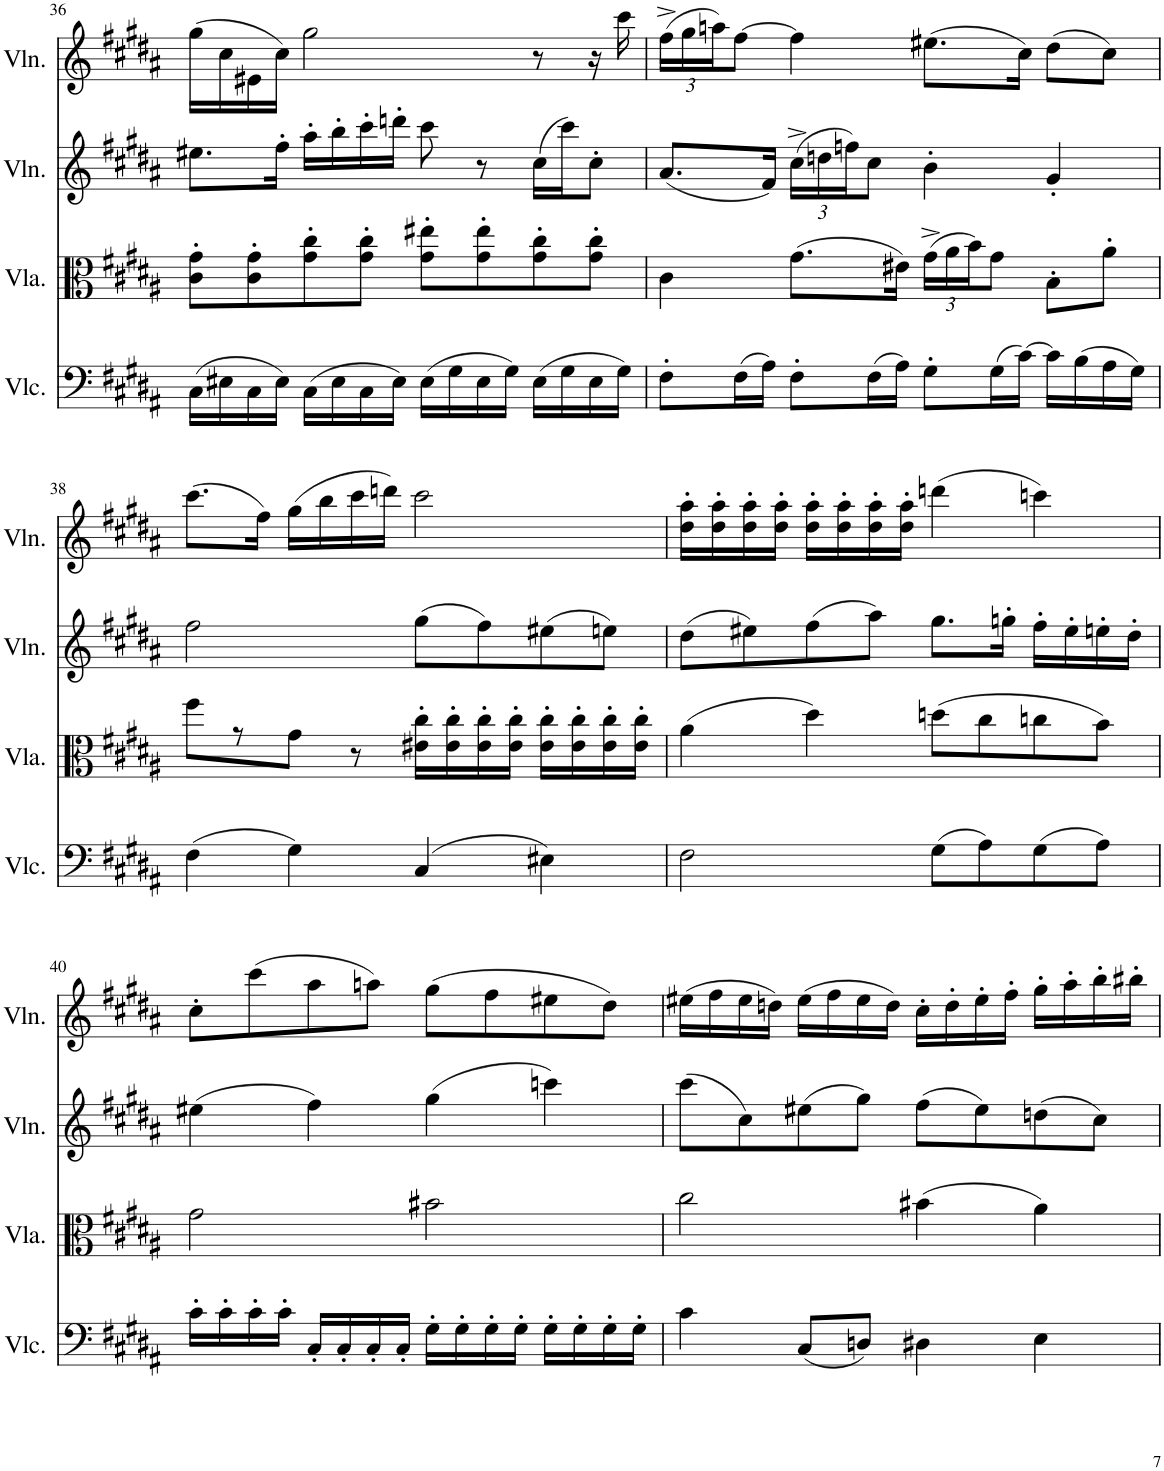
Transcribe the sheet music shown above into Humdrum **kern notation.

**kern	**kern	**kern	**kern
*part4	*part3	*part2	*part1
*staff4	*staff3	*staff2	*staff1
*I"Violoncello	*I"Viola	*I"Violin	*I"Violin
*I'Vlc.	*I'Vla.	*I'Vln.	*I'Vln.
!!LO:PB:g=z
*clefF4	*clefC3	*clefG2	*clefG2
*k[f#c#g#d#a#]	*k[f#c#g#d#a#]	*k[f#c#g#d#a#]	*k[f#c#g#d#a#]
*M4/4	*M4/4	*M4/4	*M4/4
=36	=36	=36	=36
(16C#\LL	8c#\' 8g#\'L	8.ee#X\L	(16gg#\LL
16E#X\	.	.	16cc#\
16C#\	8c#\' 8g#\'	.	16e#X\
16E#\JJ)	.	16ff#'\Jk	16cc#\JJ)
(16C#\LL	8g#\' 8cc#\'	16aa#'\LL	2gg#\
16E#\	.	16bb'\	.
16C#\	8g#\' 8cc#\'J	16ccc#'\	.
16E#\JJ)	.	16dddn'\JJ	.
(16E#\LL	8g#\' 8ee#X\'L	8ccc#\	.
16G#\	.	.	.
16E#\	8g#\' 8ee#\'	8r	.
16G#\JJ)	.	.	.
(16E#\LL	8g#\' 8cc#\'	(16cc#\LL	8r
16G#\	.	16ccc#\J)	.
16E#\	8g#\' 8cc#\'J	8cc#'\J	16r
16G#\JJ)	.	.	16ccc#\
=37	=37	=37	=37
*	*	*	*Xbrackettup
8F#'\L	4c#\	(8.a#/L	(24ff#^\LL
.	.	.	24gg#\
.	.	.	24aan\J)
(16F#\L	.	.	[8ff#\J
16A#\JJ)	.	16f#/Jk)	.
*	*	*Xbrackettup	*
8F#'\L	(8.g#\L	(24cc#^\LL	4ff#\]
.	.	24ddn\	.
.	.	24ffn\J)	.
(16F#\L	.	8cc#\J	.
16A#\JJ)	16e#X\Jk)	.	.
*	*Xbrackettup	*	*
8G#'\L	(24g#^\LL	4b'\	(8.ee#X\L
.	24a#\	.	.
.	24b\J)	.	.
(16G#\L	8g#\J	.	.
[16c#\JJ)	.	.	16cc#\Jk)
16c#\LL]	8B'\L	4g#'/	(8dd#\L
(16B\	.	.	.
16A#\	8a#'\J	.	8cc#\J)
16G#\JJ)	.	.	.
!!LO:LB:g=z
=38	=38	=38	=38
(4F#\	8ff#\L	2ff#\	(8.ccc#\L
.	8r	.	.
.	.	.	16ff#\Jk)
4G#\)	8g#\J	.	(16gg#\LL
.	.	.	16bb\
.	8r	.	16ccc#\
.	.	.	16dddn\JJ)
(4C#/	16e#X\' 16cc#\'LL	(8gg#\L	2ccc#\
.	16e#\' 16cc#\'	.	.
.	16e#\' 16cc#\'	8ff#\)	.
.	16e#\' 16cc#\'JJ	.	.
4E#X\)	16e#\' 16cc#\'LL	(8ee#X\	.
.	16e#\' 16cc#\'	.	.
.	16e#\' 16cc#\'	8een\J)	.
.	16e#\' 16cc#\'JJ	.	.
=39	=39	=39	=39
2F#\	(4a#\	(8dd#\L	16dd#\' 16aa#\'LL
.	.	.	16dd#\' 16aa#\'
.	.	8ee#X\)	16dd#\' 16aa#\'
.	.	.	16dd#\' 16aa#\'JJ
.	4dd#\)	(8ff#\	16dd#\' 16aa#\'LL
.	.	.	16dd#\' 16aa#\'
.	.	8aa#\J)	16dd#\' 16aa#\'
.	.	.	16dd#\' 16aa#\'JJ
(8G#\L	(8ddn\L	8.gg#\L	(4dddn\
8A#\)	8cc#\	.	.
.	.	16ggn'\Jk	.
(8G#\	8ccn\	16ff#'\LL	4cccn\)
.	.	16ee#'\	.
8A#\J)	8b\J)	16een'\	.
.	.	16dd#'\JJ	.
!!LO:LB:g=z
=40	=40	=40	=40
16c#'\LL	2g#\	(4ee#X\	8cc#'\L
16c#'\	.	.	.
16c#'\	.	.	(8ccc#\
16c#'\JJ	.	.	.
16C#'/LL	.	4ff#\)	8aa#\
16C#'/	.	.	.
16C#'/	.	.	8aan\J)
16C#'/JJ	.	.	.
16G#'\LL	2b#X\	(4gg#\	(8gg#\L
16G#'\	.	.	.
16G#'\	.	.	8ff#\
16G#'\JJ	.	.	.
16G#'\LL	.	4cccn\)	8ee#X\
16G#'\	.	.	.
16G#'\	.	.	8dd#\J)
16G#'\JJ	.	.	.
=41	=41	=41	=41
4c#\	2cc#\	(8ccc#\L	(16ee#X\LL
.	.	.	16ff#\
.	.	8cc#\)	16ee#\
.	.	.	16ddn\JJ)
(8C#/L	.	(8ee#X\	(16ee#\LL
.	.	.	16ff#\
8Dn/J)	.	8gg#\J)	16ee#\
.	.	.	16dd\JJ)
4D#X\	(4b#X\	(8ff#\L	16cc#'\LL
.	.	.	16dd'\
.	.	8ee#\)	16ee#'\
.	.	.	16ff#'\JJ
4E\	4a#\)	(8ddn\	16gg#'\LL
.	.	.	16aa#'\
.	.	8cc#\J)	16bb'\
.	.	.	16bb#X'\JJ
=	=	=	=
*-	*-	*-	*-
